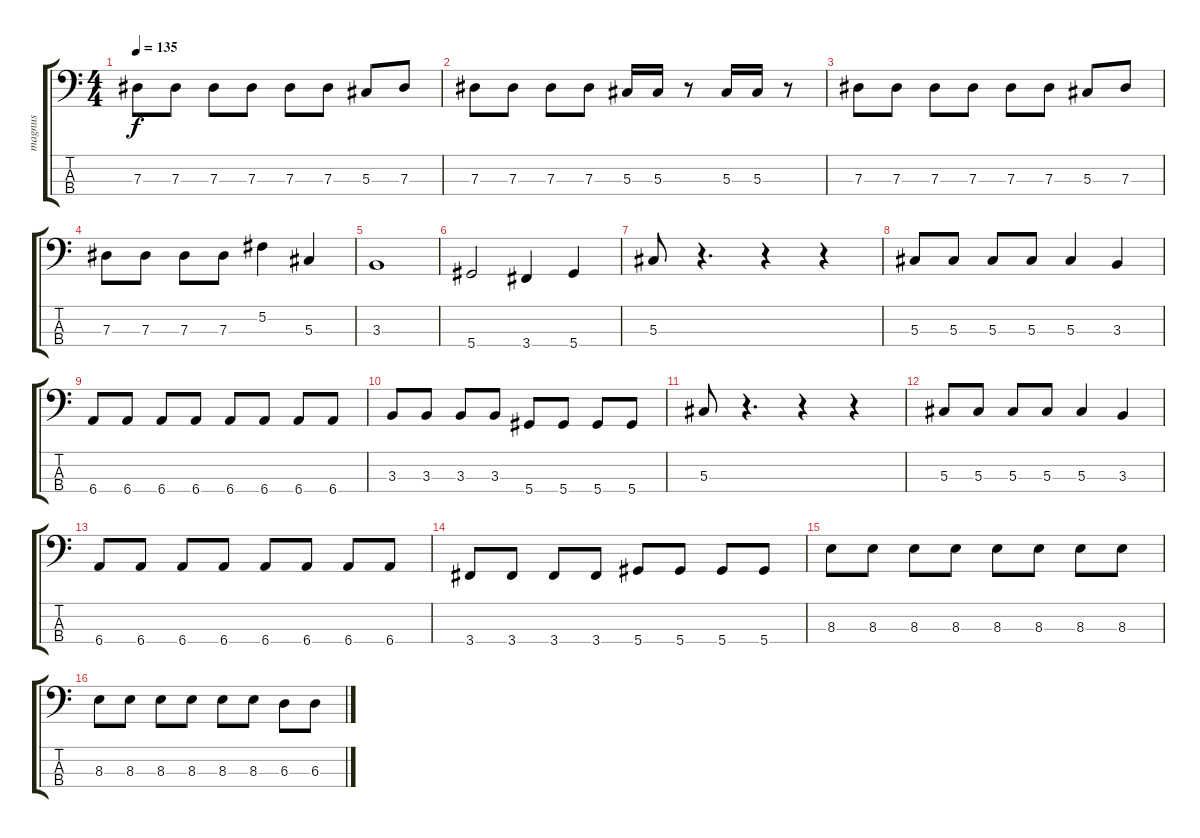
\track ("magnus" "magnus") {instrument electricbassfinger}
\staff {score tabs}
\tuning (Gb2 Db2 Ab1 Eb1) {hide}
\ts (4 4)
\tempo 135
\clef f4
\ks c
7.3.8{dy f} 7.3.8 7.3.8 7.3.8 7.3.8 7.3.8 5.3.8 7.3.8 |
7.3.8 7.3.8 7.3.8 7.3.8 5.3.16 5.3.16 r.8 5.3.16 5.3.16 r.8 |
7.3.8 7.3.8 7.3.8 7.3.8 7.3.8 7.3.8 5.3.8 7.3.8 |
7.3.8 7.3.8 7.3.8 7.3.8 5.2.4 5.3.4 |
3.3.1 |
5.4.2 3.4.4 5.4.4 |
5.3.8 r.4{d} r.4 r.4 |
5.3.8 5.3.8 5.3.8 5.3.8 5.3.4 3.3.4 |
6.4.8 6.4.8 6.4.8 6.4.8 6.4.8 6.4.8 6.4.8 6.4.8 |
3.3.8 3.3.8 3.3.8 3.3.8 5.4.8 5.4.8 5.4.8 5.4.8 |
5.3.8 r.4{d} r.4 r.4 |
5.3.8 5.3.8 5.3.8 5.3.8 5.3.4 3.3.4 |
6.4.8 6.4.8 6.4.8 6.4.8 6.4.8 6.4.8 6.4.8 6.4.8 |
3.4.8 3.4.8 3.4.8 3.4.8 5.4.8 5.4.8 5.4.8 5.4.8 |
8.3.8 8.3.8 8.3.8 8.3.8 8.3.8 8.3.8 8.3.8 8.3.8 |
8.3.8 8.3.8 8.3.8 8.3.8 8.3.8 8.3.8 6.3.8 6.3.8
